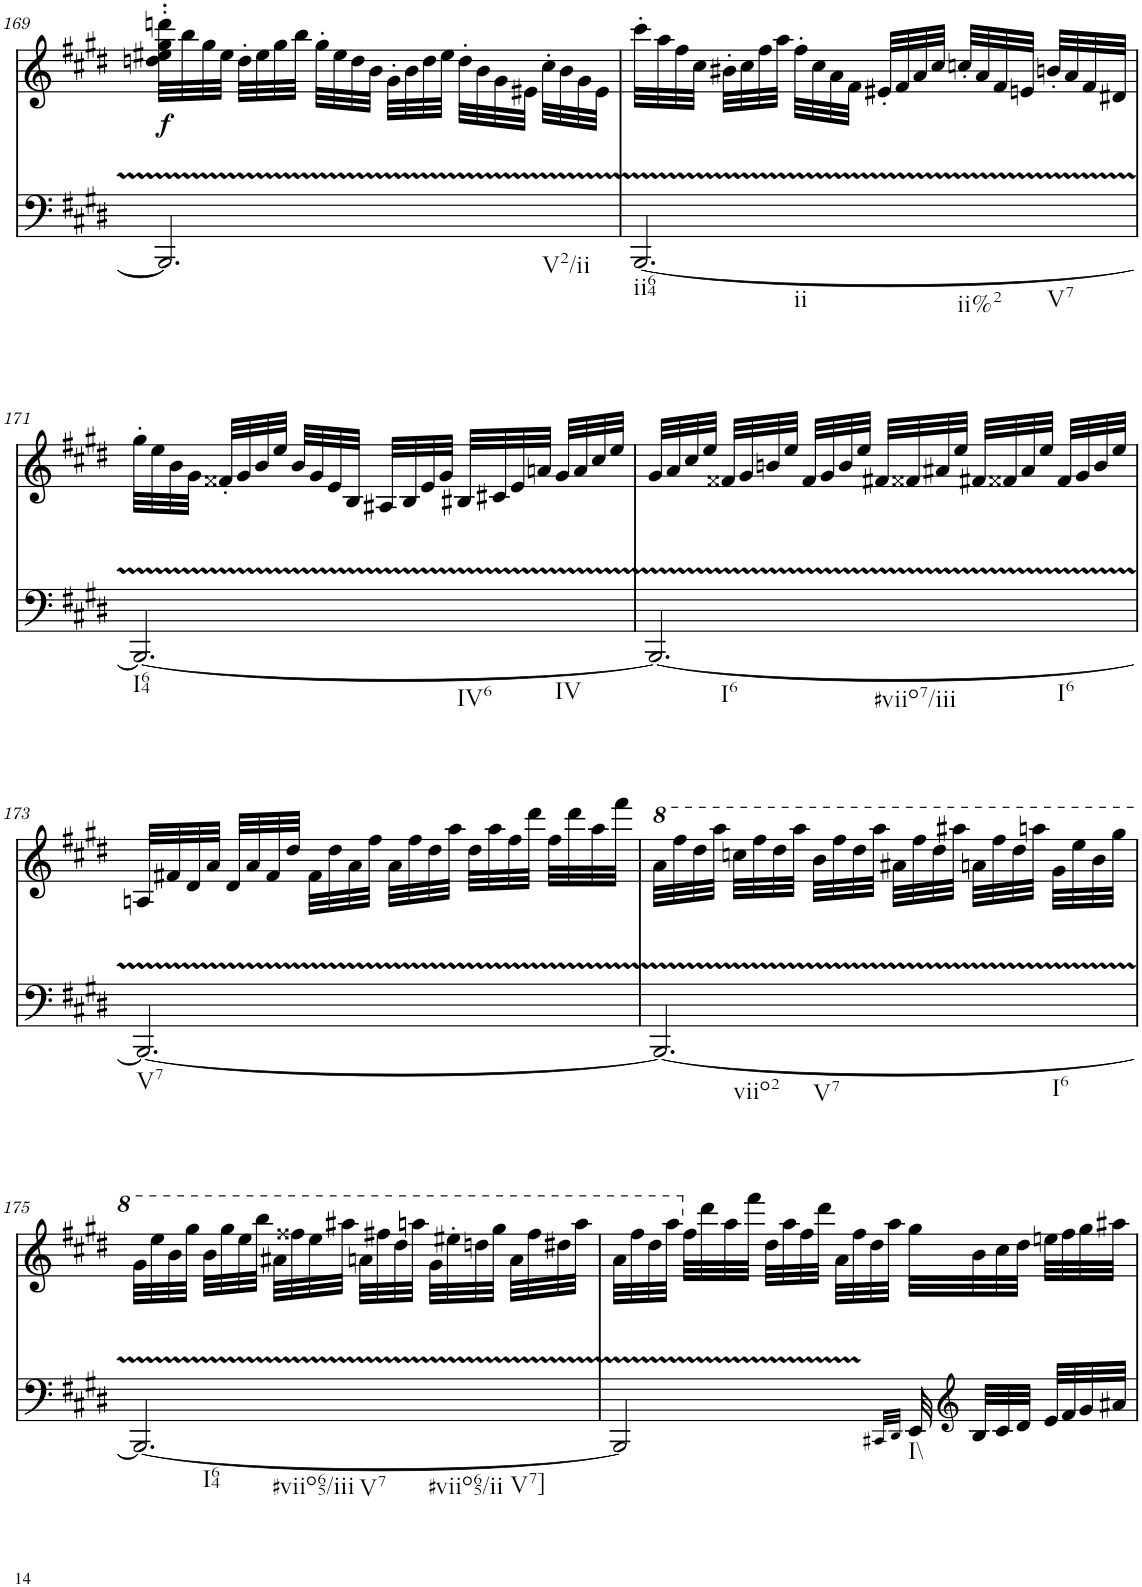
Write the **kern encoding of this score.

**kern	**kern	**text
*part2	*part1	*part1
*staff2	*staff1	*staff1
*I"Piano	*I"Piano	*
*I'Pno	*I'Pno	*
!!LO:PB:g=z
*clefF4	*clefF4	*
*k[f#c#g#d#]	*k[f#c#g#d#]	*
*E:	*E:	*
*M3/4	*M3/4	*
=169	=169	=169
!LO:TX:b:t=V2/ii	!	!
!	!	!LO:LY:b
2.BBB/]	32ddn\' 32ee#X\' 32gg#\' 32dddn\'LLL	.
.	32bb\	.
.	32gg#\	.
.	32ee#\JJJ	.
.	32dd'\LLL	.
.	32ee#\	.
.	32gg#\	.
.	32bb\JJJ	.
.	32gg#'\LLL	.
.	32ee#\	.
.	32dd\	.
.	32b\JJJ	.
.	32g#'\LLL	.
.	32b\	.
.	32dd\	.
.	32ee#\JJJ	.
.	32dd'\LLL	.
.	32b\	.
.	32g#\	.
.	32e#X\JJJ	.
.	32cc#'\LLL	.
.	32b\	.
.	32g#\	.
.	32e#\JJJ	.
=170	=170	=170
!LO:TX:b:t=ii64	!	!
!LO:TX:b:t=ii	!	!
!LO:TX:b:t=ii%2	!	!
!LO:TX:b:t=V7	!	!
[2.BBB/	32ccc#'\LLL	.
.	32aa\	.
.	32ff#\	.
.	32cc#\JJJ	.
.	32b#X'\LLL	.
.	32cc#\	.
.	32ff#\	.
.	32aa\JJJ	.
.	32ff#'\LLL	.
.	32cc#\	.
.	32a\	.
.	32f#\JJJ	.
.	32e#X'/LLL	.
.	32f#/	.
.	32a/	.
.	32cc#/JJJ	.
.	32ccn'/LLL	.
.	32a/	.
.	32f#/	.
.	32en/JJJ	.
.	32bn'/LLL	.
.	32a/	.
.	32f#/	.
.	32d#X/JJJ	.
!!LO:LB:g=z
=171	=171	=171
!LO:TX:b:t=I64	!	!
!LO:TX:b:t=IV6	!	!
!LO:TX:b:t=IV	!	!
2.BBB/_	32gg#'\LLL	.
.	32ee\	.
.	32b\	.
.	32g#\JJJ	.
.	32f##X'/LLL	.
.	32g#/	.
.	32b/	.
.	32ee/JJJ	.
.	32b/LLL	.
.	32g#/	.
.	32e/	.
.	32B/JJJ	.
.	32A#X/LLL	.
.	32B/	.
.	32e/	.
.	32g#/JJJ	.
.	32B#X/LLL	.
.	32c#X/	.
.	32e/	.
.	32an/JJJ	.
.	32g#/LLL	.
.	32a/	.
.	32cc#/	.
.	32ee/JJJ	.
=172	=172	=172
!LO:TX:b:t=I6	!	!
!LO:TX:b:t=#viio7/iii	!	!
!LO:TX:b:t=I6	!	!
2.BBB/_	32g#/LLL	.
.	32a/	.
.	32cc#/	.
.	32ee/JJJ	.
.	32f##X/LLL	.
.	32g#/	.
.	32bn/	.
.	32ee/JJJ	.
.	32f##/LLL	.
.	32g#/	.
.	32b/	.
.	32ee/JJJ	.
.	32f#X/LLL	.
.	32f##X/	.
.	32a#X/	.
.	32ee/JJJ	.
.	32f#X/LLL	.
.	32f##X/	.
.	32a#/	.
.	32ee/JJJ	.
.	32f##/LLL	.
.	32g#/	.
.	32b/	.
.	32ee/JJJ	.
!!LO:LB:g=z
=173	=173	=173
!LO:TX:b:t=V7	!	!
2.BBB/_	32An/LLL	.
.	32f#X/	.
.	32d#/	.
.	32a/JJJ	.
.	32d#/LLL	.
.	32a/	.
.	32f#/	.
.	32dd#/JJJ	.
.	32f#\LLL	.
.	32dd#\	.
.	32a\	.
.	32ff#\JJJ	.
.	32a\LLL	.
.	32ff#\	.
.	32dd#\	.
.	32aa\JJJ	.
.	32dd#\LLL	.
.	32aa\	.
.	32ff#\	.
.	32ddd#\JJJ	.
.	32ff#\LLL	.
.	32ddd#\	.
.	32aa\	.
.	32fff#\JJJ	.
=174	=174	=174
*	*8va	*
!LO:TX:b:t=viio2	!	!
!LO:TX:b:t=V7	!	!
!LO:TX:b:t=I6	!	!
2.BBB/_	32aa\LLL	.
.	32fff#\	.
.	32ddd#\	.
.	32aaa\JJJ	.
.	32cccn\LLL	.
.	32fff#\	.
.	32ddd#\	.
.	32aaa\JJJ	.
.	32bb\LLL	.
.	32fff#\	.
.	32ddd#\	.
.	32aaa\JJJ	.
.	32aa#X\LLL	.
.	32fff#\	.
.	32ddd#\	.
.	32aaa#X\JJJ	.
.	32aan\LLL	.
.	32fff#\	.
.	32ddd#\	.
.	32aaan\JJJ	.
.	32gg#\LLL	.
.	32eee\	.
.	32bb\	.
.	32ggg#\JJJ	.
!!LO:LB:g=z
=175	=175	=175
!LO:TX:b:t=I64	!	!
!LO:TX:b:t=#viio65/iii	!	!
!LO:TX:b:t=V7	!	!
!LO:TX:b:t=#viio65/ii	!	!
!LO:TX:b:t=V7]	!	!
2.BBB/_	32gg#\LLL	.
.	32eee\	.
.	32bb\	.
.	32ggg#\JJJ	.
.	32bb\LLL	.
.	32ggg#\	.
.	32eee\	.
.	32bbb\JJJ	.
.	32aa#X\LLL	.
.	32fff##X\	.
.	32eee\	.
.	32aaa#X\JJJ	.
.	32aan\LLL	.
.	32fff#X\	.
.	32ddd#\	.
.	32aaan\JJJ	.
.	32gg#\LLL	.
.	32eee#X'\	.
.	32dddn\	.
.	32ggg#\JJJ	.
.	32aa\LLL	.
.	32fff#\	.
.	32ddd#X\	.
.	32aaa\JJJ	.
=176	=176	=176
2BBB/]	32aa\LLL	.
.	32fff#\	.
.	32ddd#\	.
.	32aaa\JJJ	.
*	*X8va	*
.	32ff#\LLL	.
.	32ddd#\	.
.	32aa\	.
.	32fff#\JJJ	.
.	32dd#\LLL	.
.	32aa\	.
.	32ff#\	.
.	32ddd#\JJJ	.
.	32a\LLL	.
.	32ff#\	.
.	32dd#\	.
.	32aa\JJJ	.
32qCC#X/LLL	.	.
32qDD#/JJJ	.	.
!LO:TX:b:t=I\\	!	!
32EE/	32gg#\LLL	.
*clefG2	*	*
32B/LLL	32b\	.
32c#/	32cc#\	.
32d#/JJJ	32dd#\JJJ	.
32e/LLL	32een\LLL	.
32f#/	32ff#\	.
32g#/	32gg#\	.
32a#X/JJJ	32aa#X\JJJ	.
=	=	=
*-	*-	*-
